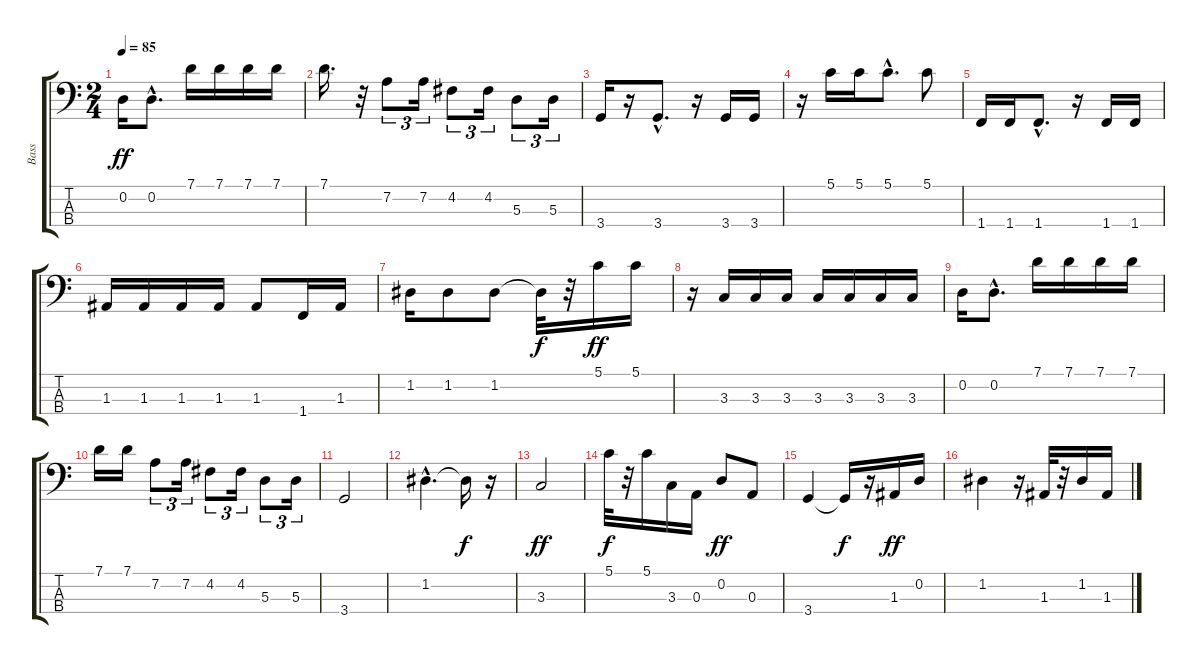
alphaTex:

\track ("Bass" "Bass") {instrument electricbassfinger}
\staff {score tabs}
\tuning (G2 D2 A1 E1) {hide}
\ts (2 4)
\tempo 85
\clef f4
\ks c
0.2.16{dy ff} 0.2{hac}.8{d} 7.1.16 7.1.16 7.1.16 7.1.16 |
7.1.16{d} r.32 7.2.8{tu (3 2)} 7.2.16{tu (3 2)} 4.2.8{tu (3 2)} 4.2.16{tu (3 2)} 5.3.8{tu (3 2)} 5.3.16{tu (3 2)} |
3.4.16 r.16 3.4{hac}.8{d} r.16 3.4.16 3.4.16 |
r.16 5.1.16 5.1.16 5.1{hac}.8{d} 5.1.8 |
1.4.16 1.4.16 1.4{hac}.8{d} r.16 1.4.16 1.4.16 |
1.3.16 1.3.16 1.3.16 1.3.16 1.3.8 1.4.16 1.3.16 |
1.2.16 1.2.8 1.2.8 1.2{t}.32{dy f} r.32 5.1.16{dy ff} 5.1.16 |
r.16 3.3.16 3.3.16 3.3.16 3.3.16 3.3.16 3.3.16 3.3.16 |
0.2.16 0.2{hac}.8{d} 7.1.16 7.1.16 7.1.16 7.1.16 |
7.1.16 7.1.16 7.2.8{tu (3 2)} 7.2.16{tu (3 2)} 4.2.8{tu (3 2)} 4.2.16{tu (3 2)} 5.3.8{tu (3 2)} 5.3.16{tu (3 2)} |
3.4.2 |
1.2{hac}.4{d} 1.2{t}.16{dy f} r.16 |
3.3.2{dy ff} |
5.1.32{dy f} r.32 5.1.16 3.3.16 0.3.16 0.2.8{dy ff} 0.3.8 |
3.4.4 3.4{t}.16{dy f} r.16 1.3.16{dy ff} 0.2.16 |
1.2.4 r.16 1.3.32 r.32 1.2.16 1.3.16
